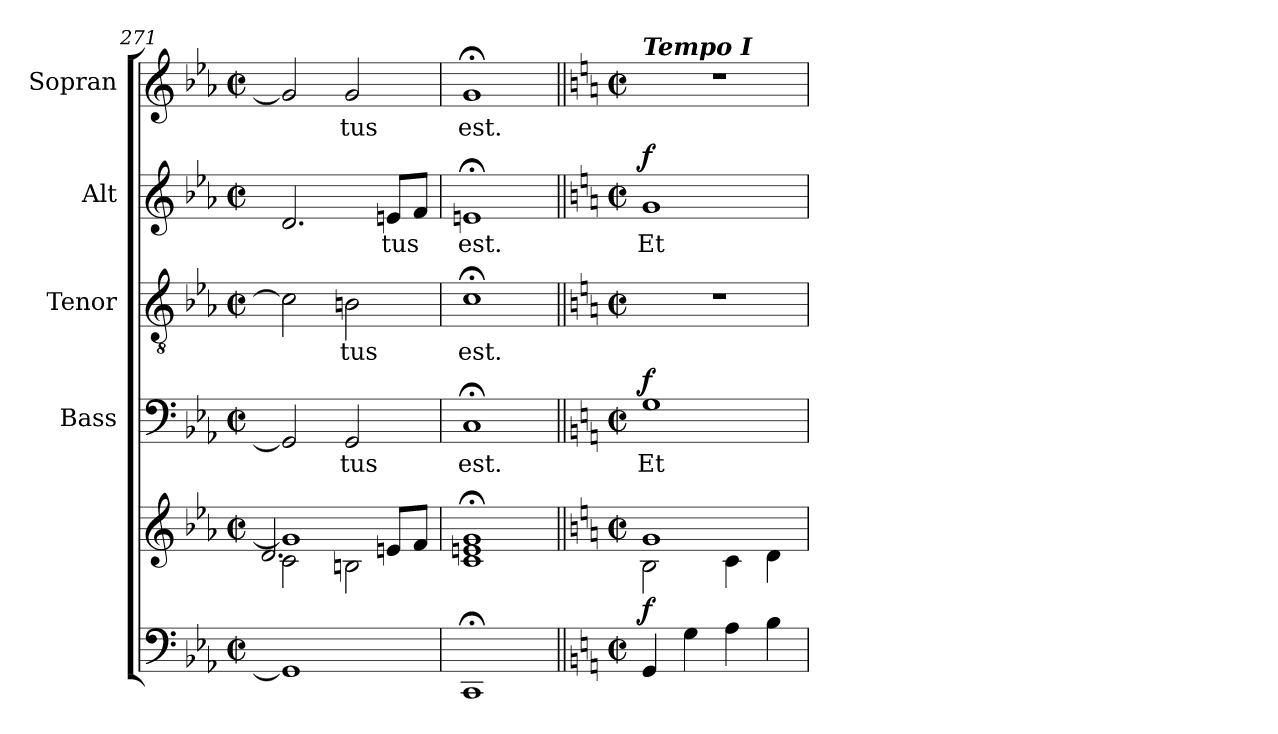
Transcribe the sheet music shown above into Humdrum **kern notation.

**kern	**kern	**dynam	**kern	**text	**dynam	**kern	**text	**kern	**text	**dynam	**kern	**text
*part5	*part5	*part5	*part4	*part4	*part4	*part3	*part3	*part2	*part2	*part2	*part1	*part1
*staff6	*staff5	*staff5/6	*staff4	*staff4	*staff4	*staff3	*staff3	*staff2	*staff2	*staff2	*staff1	*staff1
*	*	*	*I"Bass	*	*	*I"Tenor	*	*I"Alt	*	*	*I"Sopran	*
*	*	*	*I'B.	*	*	*I'T.	*	*I'A.	*	*	*I'S.	*
*clefF4	*clefG2	*	*clefF4	*	*	*clefGv2	*	*clefG2	*	*	*clefG2	*
*k[b-e-a-]	*k[b-e-a-]	*	*k[b-e-a-]	*	*	*k[b-e-a-]	*	*k[b-e-a-]	*	*	*k[b-e-a-]	*
*E-:	*E-:	*	*E-:	*	*	*E-:	*	*E-:	*	*	*E-:	*
*M2/2	*M2/2	*	*M2/2	*	*	*M2/2	*	*M2/2	*	*	*M2/2	*
*met(c|)	*met(c|)	*	*met(c|)	*	*	*met(c|)	*	*met(c|)	*	*	*met(c|)	*
=271	=271	=271	=271	=271	=271	=271	=271	=271	=271	=271	=271	=271
*	*^	*	*	*	*	*	*	*	*	*	*	*
*	*	*^	*	*	*	*	*	*	*	*	*	*	*
1GG]	1g]	2c\	2.d/	.	2GG/]	.	.	2c\]	.	2.d/	.	.	2g/]	.
!	!	!	!	!	!	!LO:LY:b	!	!	!LO:LY:b	!	!	!	!	!LO:LY:b
.	.	2Bn\	.	.	2GG/	-tus	.	2Bn\	-tus	.	.	.	2g/	-tus
!	!	!	!	!	!	!	!	!	!	!	!LO:LY:b	!	!	!
.	.	.	8en/L	.	.	.	.	.	.	8en/L	-tus	.	.	.
.	.	.	8f/J	.	.	.	.	.	.	8f/J	.	.	.	.
=272	=272	=272	=272	=272	=272	=272	=272	=272	=272	=272	=272	=272	=272	=272
!	!	!	!	!	!	!LO:LY:b	!	!	!LO:LY:b	!	!LO:LY:b	!	!	!LO:LY:b
*	*v	*v	*v	*	*	*	*	*	*	*	*	*	*	*
1CC;<	1c;< 1en;< 1g;<	.	1C;<	est.	.	1c;<	est.	1en;<	est.	.	1g;<	est.
!!LO:PB:g=z
=273||	=273||	=273||	=273||	=273||	=273||	=273||	=273||	=273||	=273||	=273||	=273||	=273||
*k[]	*k[]	*	*k[]	*	*	*k[]	*	*k[]	*	*	*k[]	*
*C:	*C:	*	*C:	*	*	*C:	*	*C:	*	*	*C:	*
*M2/2	*M2/2	*	*M2/2	*	*	*M2/2	*	*M2/2	*	*	*M2/2	*
*met(c|)	*met(c|)	*	*met(c|)	*	*	*met(c|)	*	*met(c|)	*	*	*met(c|)	*
*	*^	*	*	*	*	*	*	*	*	*	*	*
!	!	!	!	!	!	!	!	!	!	!	!	!LO:TX:a:Bi:t=Tempo I	!
!	!	!	!LO:DY:b	!	!LO:LY:b	!LO:DY:a	!	!	!	!LO:LY:b	!LO:DY:a	!	!
4GG/	1g	2B\	f	1G	Et	f	1r	.	1g	Et	f	1r	.
4G\	.	.	.	.	.	.	.	.	.	.	.	.	.
4A\	.	4c\	.	.	.	.	.	.	.	.	.	.	.
4B\	.	4d\	.	.	.	.	.	.	.	.	.	.	.
*	*v	*v	*	*	*	*	*	*	*	*	*	*	*
=	=	=	=	=	=	=	=	=	=	=	=	=
*-	*-	*-	*-	*-	*-	*-	*-	*-	*-	*-	*-	*-
